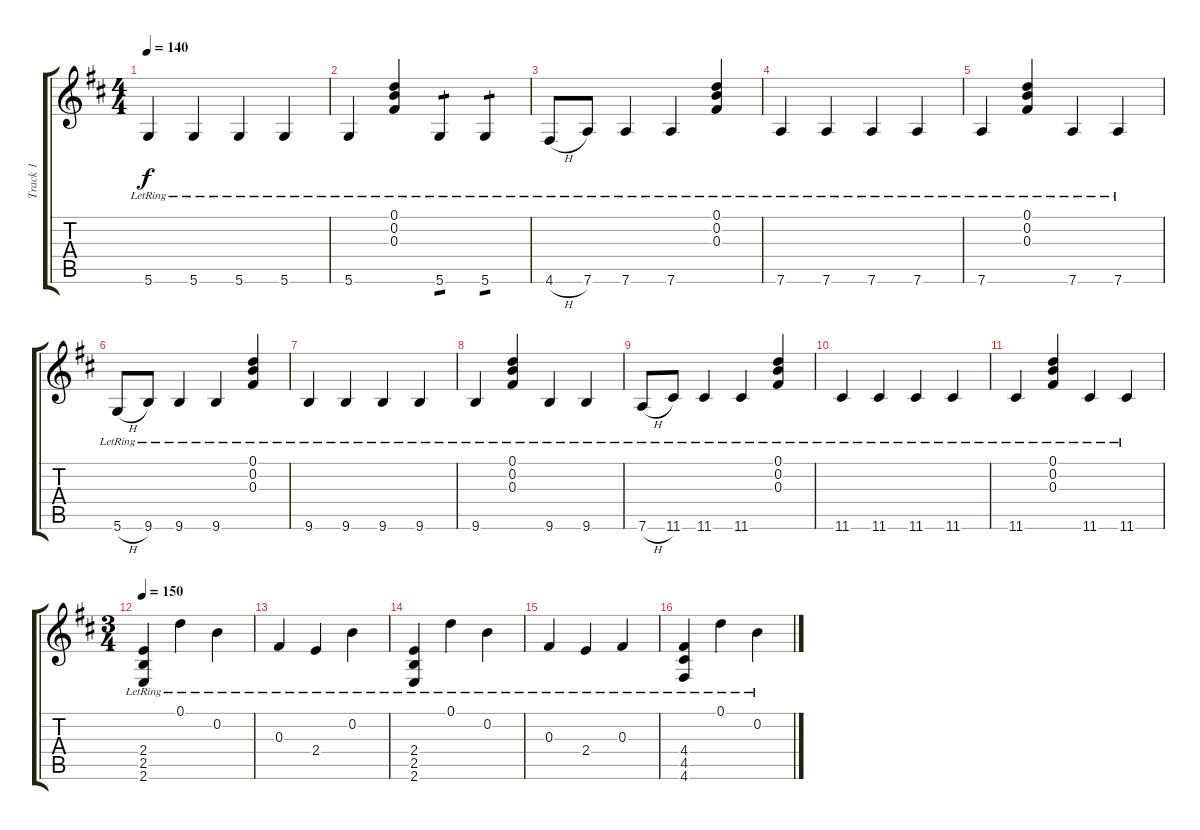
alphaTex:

\track ("Track 1" "Track 1") {instrument acousticguitarnylon}
\staff {score tabs}
\tuning (D4 B3 Gb3 D3 A2 D2) {hide}
\ts (4 4)
\tempo 140
\clef g2
\ks d
5.6{lr}.4{dy f} 5.6{lr}.4 5.6{lr}.4 5.6{lr}.4 |
5.6{lr}.4 (0.1{lr} 0.2{lr} 0.3{lr}).4 5.6{lr}.4{tp 1} 5.6{lr}.4{tp 1} |
4.6{h lr}.8 7.6{lr}.8 7.6{lr}.4 7.6{lr}.4 (0.1{lr} 0.2{lr} 0.3{lr}).4 |
7.6{lr}.4 7.6{lr}.4 7.6{lr}.4 7.6{lr}.4 |
7.6{lr}.4 (0.1{lr} 0.2{lr} 0.3{lr}).4 7.6{lr}.4 7.6{lr}.4 |
5.6{h lr}.8 9.6{lr}.8 9.6{lr}.4 9.6{lr}.4 (0.1{lr} 0.2{lr} 0.3{lr}).4 |
9.6{lr}.4 9.6{lr}.4 9.6{lr}.4 9.6{lr}.4 |
9.6{lr}.4 (0.1{lr} 0.2{lr} 0.3{lr}).4 9.6{lr}.4 9.6{lr}.4 |
7.6{h lr}.8 11.6{lr}.8 11.6{lr}.4 11.6{lr}.4 (0.1{lr} 0.2{lr} 0.3{lr}).4 |
11.6{lr}.4 11.6{lr}.4 11.6{lr}.4 11.6{lr}.4 |
11.6{lr}.4 (0.1{lr} 0.2{lr} 0.3{lr}).4 11.6{lr}.4 11.6{lr}.4 |
\ts (3 4)
\tempo 150
(2.4{lr} 2.5{lr} 2.6{lr}).4 0.1{lr}.4 0.2{lr}.4 |
0.3{lr}.4 2.4{lr}.4 0.2{lr}.4 |
(2.4{lr} 2.5{lr} 2.6{lr}).4 0.1{lr}.4 0.2{lr}.4 |
0.3{lr}.4 2.4{lr}.4 0.3{lr}.4 |
(4.4{lr} 4.5{lr} 4.6{lr}).4 0.1{lr}.4 0.2{lr}.4
